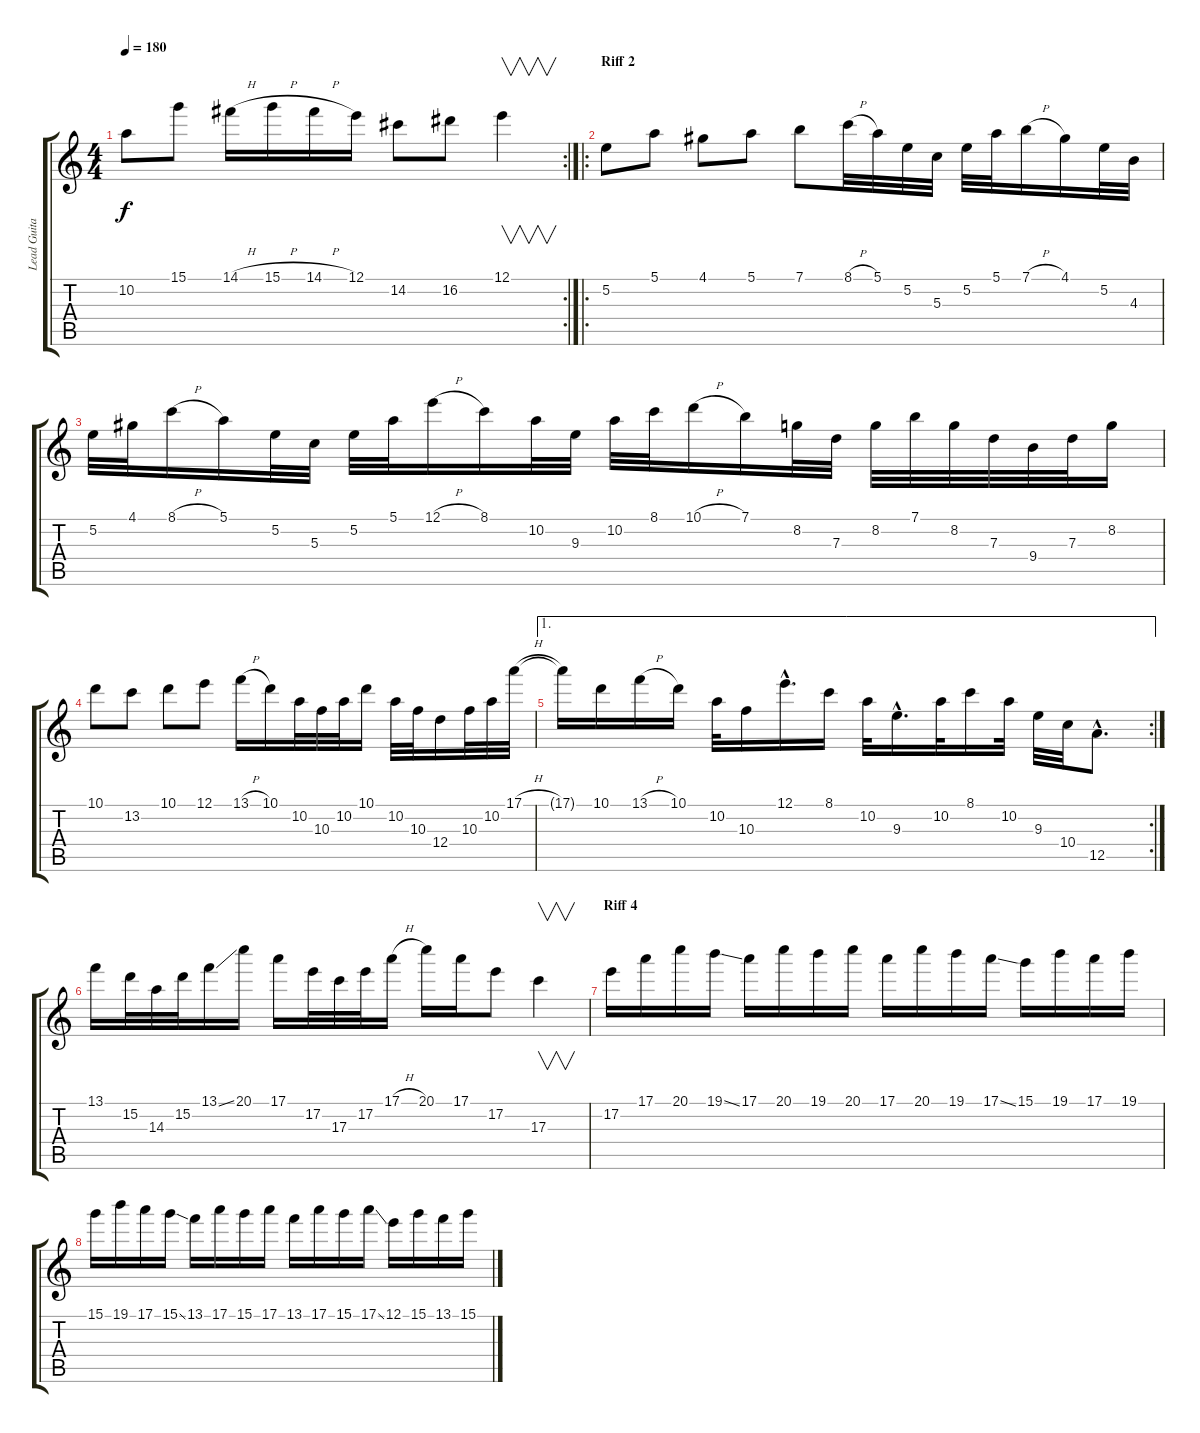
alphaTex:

\track ("Lead Guitar" "Lead Guita") {instrument overdrivenguitar}
\staff {score tabs}
\tuning (E4 B3 G3 D3 A2 E2) {hide}
\rc 2
\ts (4 4)
\tempo 180
\clef g2
\ks c
10.2.8{dy f} 15.1.8 14.1{h}.16 15.1{h}.16 14.1{h}.16 12.1.16 14.2.8 16.2.8 12.1.4{v} |
\ro
\section ("" "Riff 2")
5.2.8 5.1.8 4.1.8 5.1.8 7.1.8 8.1{h}.32 5.1.32 5.2.32 5.3.32 5.2.32 5.1.32 7.1{h}.16 4.1.16 5.2.32 4.3.32 |
5.2.32 4.1.32 8.1{h}.16 5.1.16 5.2.32 5.3.32 5.2.32 5.1.32 12.1{h}.16 8.1.16 10.2.32 9.3.32 10.2.32 8.1.32 10.1{h}.16 7.1.16 8.2.32 7.3.32 8.2.32 7.1.32 8.2.32 7.3.32 9.4.32 7.3.32 8.2.16 |
10.1.8 13.2.8 10.1.8 12.1.8 13.1{h}.16 10.1.16 10.2.32 10.3.32 10.2.32 10.1.16 10.2.32 10.3.32 12.4.16 10.3.32 10.2.32 17.1{h}.32 |
\ae 1
\rc 2
17.1{t}.16 10.1.16 13.1{h}.16 10.1.16 10.2.32 10.3.16 12.1{hac}.16{d} 8.1.16 10.2.32 9.3{hac}.16{d} 10.2.32 8.1.16 10.2.32 9.3.32 10.4.32 12.5{hac}.8{d} |
13.1.16 15.2.32 14.3.32 15.2.32 13.1{ss}.16 20.1.16 17.1.16 17.2.32 17.3.32 17.2.32 17.1{h}.16 20.1.16 17.1.16 17.2.8 17.3.4{v} |
\section ("" "Riff 4")
17.2.16 17.1.16 20.1.16 19.1{ss}.16 17.1.16 20.1.16 19.1.16 20.1.16 17.1.16 20.1.16 19.1.16 17.1{ss}.16 15.1.16 19.1.16 17.1.16 19.1.16 |
15.1.16 19.1.16 17.1.16 15.1{ss}.16 13.1.16 17.1.16 15.1.16 17.1.16 13.1.16 17.1.16 15.1.16 17.1{ss}.16 12.1.16 15.1.16 13.1.16 15.1.16
